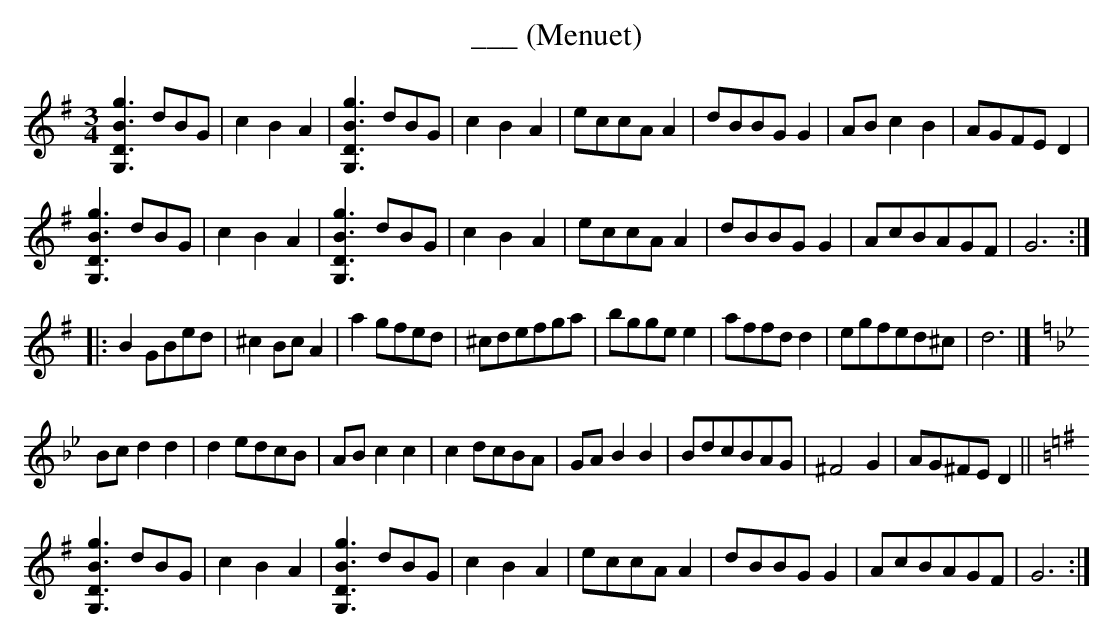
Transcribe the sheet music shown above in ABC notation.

X:1
T:___ (Menuet)
K:Gmaj
M:3/4
L:1/8
[G,DBg]3 dBG|c2 B2 A2|[G,DBg]3 dBG|c2 B2 A2|eccA A2|dBBG G2|AB c2 B2|AGFE D2|
[G,DBg]3 dBG|c2 B2 A2|[G,DBg]3 dBG|c2 B2 A2|eccA A2|dBBG G2|AcBAGF|G6:|
|:B2 GBed|^c2 Bc A2|a2 gfed|^cdefga|bgge e2|affd d2|egfed^c|d6|]
K:Gmin
Bc d2 d2|d2 edcB|AB c2 c2|c2 dcBA|GA B2 B2|BdcBAG|^F4 G2|AG^FE D2||
K:Gmaj
[G,DBg]3 dBG|c2 B2 A2|[G,DBg]3 dBG|c2 B2 A2|eccA A2|dBBG G2|AcBAGF|G6:|]
